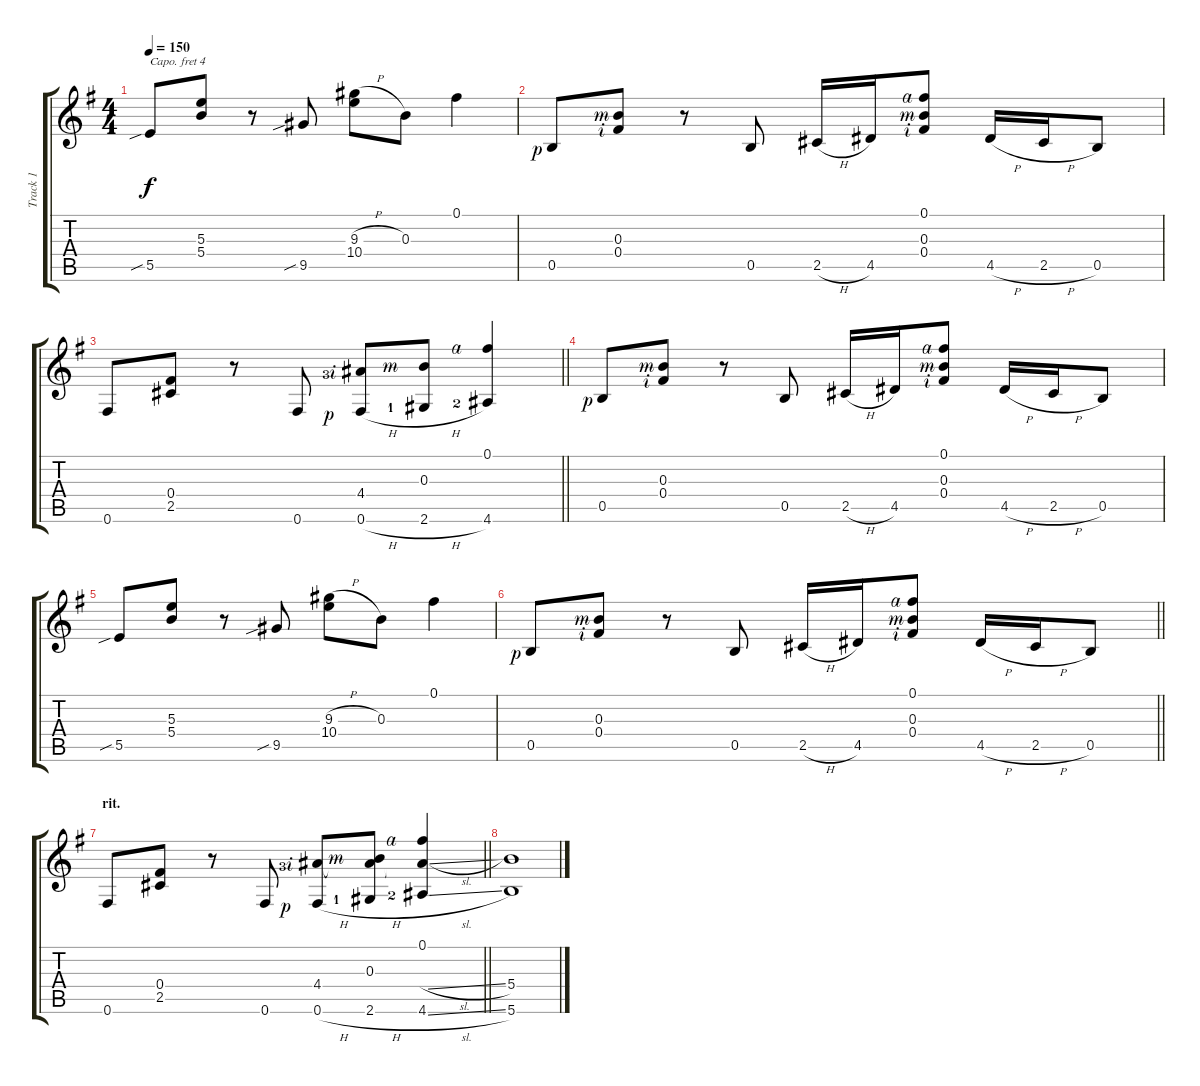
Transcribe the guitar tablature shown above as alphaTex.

\track ("Track 1" "Track 1") {instrument acousticguitarsteel}
\staff {score tabs}
\capo 4
\tuning (D4 B3 G3 D3 G2 D2) {hide}
\ts (4 4)
\tempo 150
\clef g2
\ks g
5.5{sib}.8{dy f} (5.3 5.4).8 r.8 9.5{sib}.8 (9.3{h} 10.4).8 0.3.8 0.1.4 |
0.5{rf 1}.8 (0.3{rf 3} 0.4{rf 2}).8 r.8 0.5.8 2.5{h}.16 4.5.16 (0.1{rf 4} 0.3{rf 3} 0.4{rf 2}).8 4.5{h}.16 2.5{h}.16 0.5.8 |
\barLineRight lightlight
0.6.8 (0.4 2.5).8 r.8 0.6.8 (4.4{lf 4 rf 2} 0.6{h rf 1}).8 (0.3{rf 3} 2.6{h lf 2}).8 (0.1{rf 4} 4.6{lf 3}).4 |
0.5{rf 1}.8 (0.3{rf 3} 0.4{rf 2}).8 r.8 0.5.8 2.5{h}.16 4.5.16 (0.1{rf 4} 0.3{rf 3} 0.4{rf 2}).8 4.5{h}.16 2.5{h}.16 0.5.8 |
5.5{sib}.8 (5.3 5.4).8 r.8 9.5{sib}.8 (9.3{h} 10.4).8 0.3.8 0.1.4 |
\barLineRight lightlight
0.5{rf 1}.8 (0.3{rf 3} 0.4{rf 2}).8 r.8 0.5.8 2.5{h}.16 4.5.16 (0.1{rf 4} 0.3{rf 3} 0.4{rf 2}).8 4.5{h}.16 2.5{h}.16 0.5.8 |
\section ("" "rit.")
\barLineRight lightlight
0.6.8 (0.4 2.5).8 r.8 0.6.8 (4.4{lf 4 rf 2} 0.6{h rf 1}).8 (0.3{rf 3} 4.4{t} 2.6{h lf 2}).8 (0.1{rf 4} 4.4{sl t} 4.6{sl lf 3}).4 |
(5.4 5.6).1
